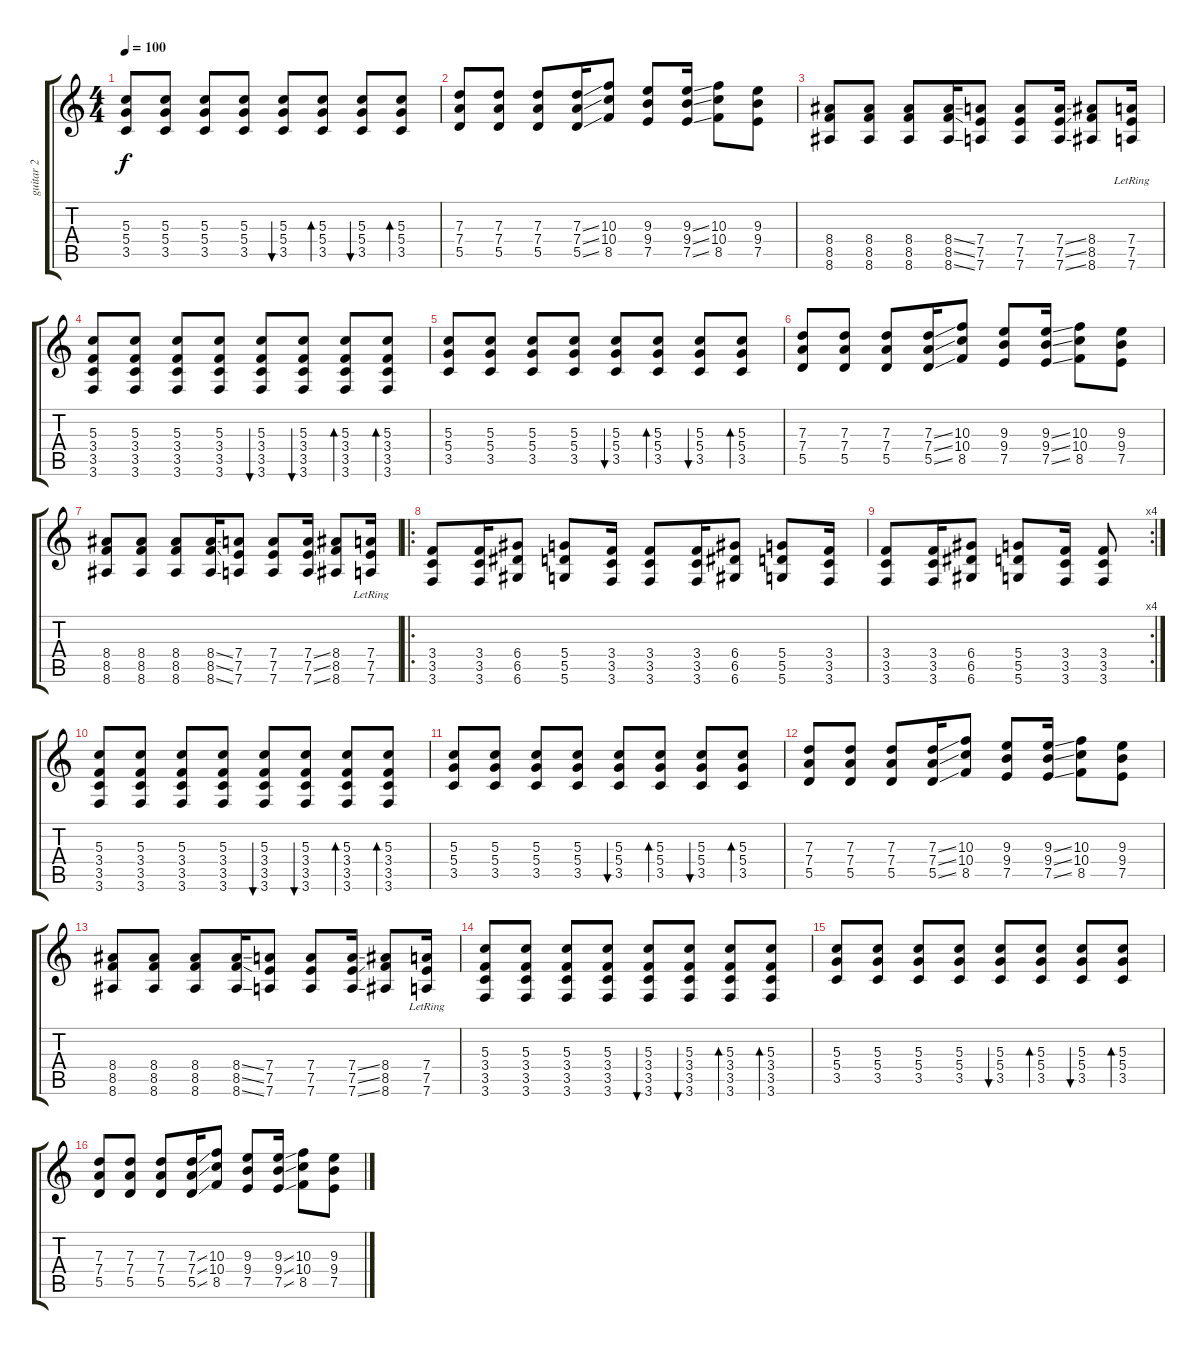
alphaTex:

\track ("guitar 2" "guitar 2") {instrument distortionguitar}
\staff {score tabs}
\tuning (E4 B3 G3 D3 A2 D2) {hide}
\ts (4 4)
\tempo 100
\clef g2
\ks c
(5.3 5.4 3.5).8{dy f} (5.3 5.4 3.5).8 (5.3 5.4 3.5).8 (5.3 5.4 3.5).8 (5.3 5.4 3.5).8{bu 60} (5.3 5.4 3.5).8{bd 60} (5.3 5.4 3.5).8{bu 60} (5.3 5.4 3.5).8{bd 60} |
(7.3 7.4 5.5).8 (7.3 7.4 5.5).8 (7.3 7.4 5.5).8 (7.3{ss} 7.4{ss} 5.5{ss}).16 (10.3 10.4 8.5).8 (9.3 9.4 7.5).8 (9.3{ss} 9.4{ss} 7.5{ss}).16 (10.3 10.4 8.5).8 (9.3 9.4 7.5).8 |
(8.4 8.5 8.6).8 (8.4 8.5 8.6).8 (8.4 8.5 8.6).8 (8.4{ss} 8.5{ss} 8.6{ss}).16 (7.4 7.5 7.6).8 (7.4 7.5 7.6).8 (7.4{ss} 7.5{ss} 7.6{ss}).16 (8.4 8.5 8.6).8 (7.4 7.5{lr} 7.6).16 |
(5.3 3.4 3.5 3.6).8 (5.3 3.4 3.5 3.6).8 (5.3 3.4 3.5 3.6).8 (5.3 3.4 3.5 3.6).8 (5.3 3.4 3.5 3.6).8{bu 60} (5.3 3.4 3.5 3.6).8{bu 60} (5.3 3.4 3.5 3.6).8{bd 60} (5.3 3.4 3.5 3.6).8{bd 60} |
(5.3 5.4 3.5).8 (5.3 5.4 3.5).8 (5.3 5.4 3.5).8 (5.3 5.4 3.5).8 (5.3 5.4 3.5).8{bu 60} (5.3 5.4 3.5).8{bd 60} (5.3 5.4 3.5).8{bu 60} (5.3 5.4 3.5).8{bd 60} |
(7.3 7.4 5.5).8 (7.3 7.4 5.5).8 (7.3 7.4 5.5).8 (7.3{ss} 7.4{ss} 5.5{ss}).16 (10.3 10.4 8.5).8 (9.3 9.4 7.5).8 (9.3{ss} 9.4{ss} 7.5{ss}).16 (10.3 10.4 8.5).8 (9.3 9.4 7.5).8 |
(8.4 8.5 8.6).8 (8.4 8.5 8.6).8 (8.4 8.5 8.6).8 (8.4{ss} 8.5{ss} 8.6{ss}).16 (7.4 7.5 7.6).8 (7.4 7.5 7.6).8 (7.4{ss} 7.5{ss} 7.6{ss}).16 (8.4 8.5 8.6).8 (7.4 7.5{lr} 7.6).16 |
\ro
(3.4 3.5 3.6).8 (3.4 3.5 3.6).16 (6.4 6.5 6.6).8 (5.4 5.5 5.6).8 (3.4 3.5 3.6).16 (3.4 3.5 3.6).8 (3.4 3.5 3.6).16 (6.4 6.5 6.6).8 (5.4 5.5 5.6).8 (3.4 3.5 3.6).16 |
\rc 4
(3.4 3.5 3.6).8 (3.4 3.5 3.6).16 (6.4 6.5 6.6).8 (5.4 5.5 5.6).8 (3.4 3.5 3.6).16 (3.4 3.5 3.6).8 |
(5.3 3.4 3.5 3.6).8 (5.3 3.4 3.5 3.6).8 (5.3 3.4 3.5 3.6).8 (5.3 3.4 3.5 3.6).8 (5.3 3.4 3.5 3.6).8{bu 60} (5.3 3.4 3.5 3.6).8{bu 60} (5.3 3.4 3.5 3.6).8{bd 60} (5.3 3.4 3.5 3.6).8{bd 60} |
(5.3 5.4 3.5).8 (5.3 5.4 3.5).8 (5.3 5.4 3.5).8 (5.3 5.4 3.5).8 (5.3 5.4 3.5).8{bu 60} (5.3 5.4 3.5).8{bd 60} (5.3 5.4 3.5).8{bu 60} (5.3 5.4 3.5).8{bd 60} |
(7.3 7.4 5.5).8 (7.3 7.4 5.5).8 (7.3 7.4 5.5).8 (7.3{ss} 7.4{ss} 5.5{ss}).16 (10.3 10.4 8.5).8 (9.3 9.4 7.5).8 (9.3{ss} 9.4{ss} 7.5{ss}).16 (10.3 10.4 8.5).8 (9.3 9.4 7.5).8 |
(8.4 8.5 8.6).8 (8.4 8.5 8.6).8 (8.4 8.5 8.6).8 (8.4{ss} 8.5{ss} 8.6{ss}).16 (7.4 7.5 7.6).8 (7.4 7.5 7.6).8 (7.4{ss} 7.5{ss} 7.6{ss}).16 (8.4 8.5 8.6).8 (7.4 7.5{lr} 7.6).16 |
(5.3 3.4 3.5 3.6).8 (5.3 3.4 3.5 3.6).8 (5.3 3.4 3.5 3.6).8 (5.3 3.4 3.5 3.6).8 (5.3 3.4 3.5 3.6).8{bu 60} (5.3 3.4 3.5 3.6).8{bu 60} (5.3 3.4 3.5 3.6).8{bd 60} (5.3 3.4 3.5 3.6).8{bd 60} |
(5.3 5.4 3.5).8 (5.3 5.4 3.5).8 (5.3 5.4 3.5).8 (5.3 5.4 3.5).8 (5.3 5.4 3.5).8{bu 60} (5.3 5.4 3.5).8{bd 60} (5.3 5.4 3.5).8{bu 60} (5.3 5.4 3.5).8{bd 60} |
(7.3 7.4 5.5).8 (7.3 7.4 5.5).8 (7.3 7.4 5.5).8 (7.3{ss} 7.4{ss} 5.5{ss}).16 (10.3 10.4 8.5).8 (9.3 9.4 7.5).8 (9.3{ss} 9.4{ss} 7.5{ss}).16 (10.3 10.4 8.5).8 (9.3 9.4 7.5).8
